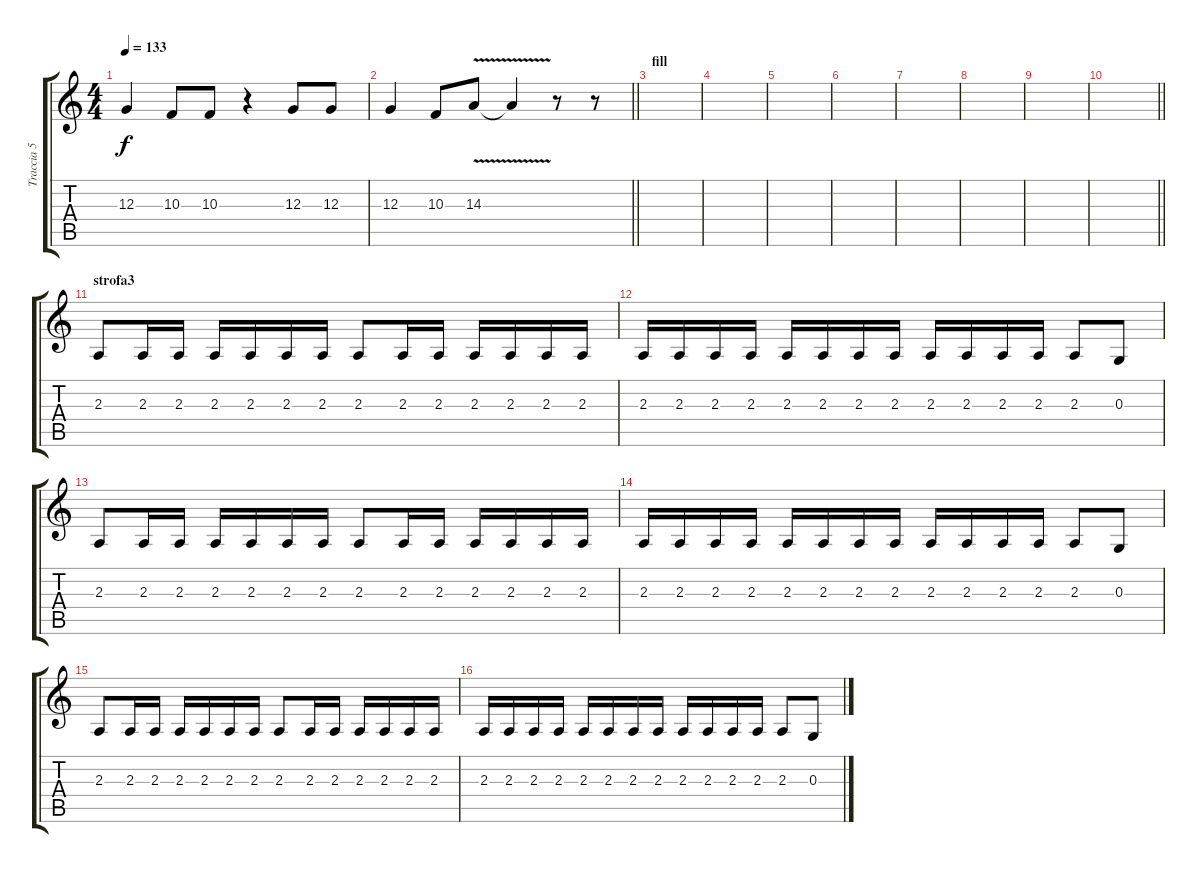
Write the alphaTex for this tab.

\track ("Traccia 5" "Traccia 5") {instrument lead2sawtooth}
\staff {score tabs}
\tuning (E4 B3 G3 D3 A2 E2) {hide}
\ts (4 4)
\tempo 133
\clef g2
\ks c
12.3.4{dy f} 10.3.8 10.3.8 r.4 12.3.8 12.3.8 |
\barLineRight lightlight
12.3.4 10.3.8 14.3{v}.8 14.3{t}.4 r.8 r.8 |
\section ("" "fill")
|
|
|
|
|
|
|
\barLineRight lightlight
|
\section ("" "strofa3")
2.3.8 2.3.16 2.3.16 2.3.16 2.3.16 2.3.16 2.3.16 2.3.8 2.3.16 2.3.16 2.3.16 2.3.16 2.3.16 2.3.16 |
2.3.16 2.3.16 2.3.16 2.3.16 2.3.16 2.3.16 2.3.16 2.3.16 2.3.16 2.3.16 2.3.16 2.3.16 2.3.8 0.3.8 |
2.3.8 2.3.16 2.3.16 2.3.16 2.3.16 2.3.16 2.3.16 2.3.8 2.3.16 2.3.16 2.3.16 2.3.16 2.3.16 2.3.16 |
2.3.16 2.3.16 2.3.16 2.3.16 2.3.16 2.3.16 2.3.16 2.3.16 2.3.16 2.3.16 2.3.16 2.3.16 2.3.8 0.3.8 |
2.3.8 2.3.16 2.3.16 2.3.16 2.3.16 2.3.16 2.3.16 2.3.8 2.3.16 2.3.16 2.3.16 2.3.16 2.3.16 2.3.16 |
2.3.16 2.3.16 2.3.16 2.3.16 2.3.16 2.3.16 2.3.16 2.3.16 2.3.16 2.3.16 2.3.16 2.3.16 2.3.8 0.3.8
